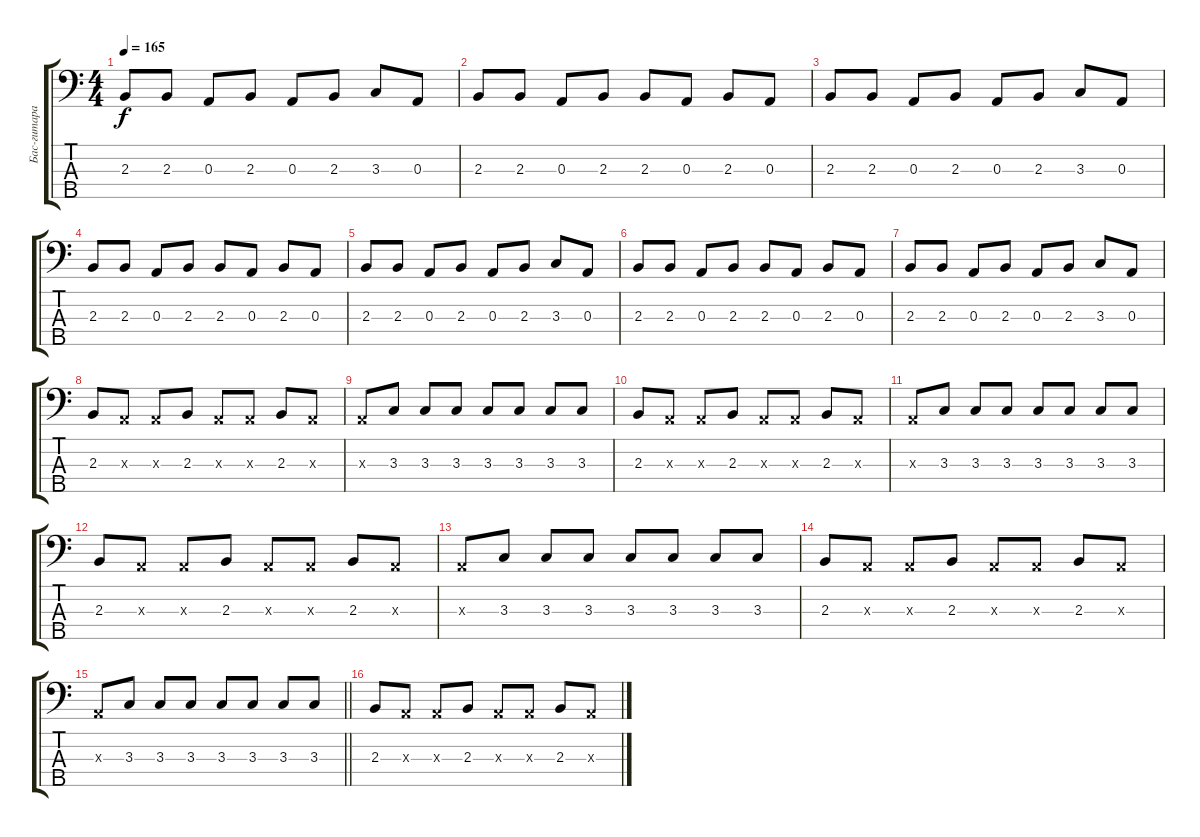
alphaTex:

\track ("Бас-гитара" "Бас-гитара") {instrument electricbassfinger}
\staff {score tabs}
\tuning (G2 D2 A1 E1 B0) {hide}
\ts (4 4)
\tempo 165
\clef f4
\ks c
2.3.8{dy f} 2.3.8 0.3.8 2.3.8 0.3.8 2.3.8 3.3.8 0.3.8 |
2.3.8 2.3.8 0.3.8 2.3.8 2.3.8 0.3.8 2.3.8 0.3.8 |
2.3.8 2.3.8 0.3.8 2.3.8 0.3.8 2.3.8 3.3.8 0.3.8 |
2.3.8 2.3.8 0.3.8 2.3.8 2.3.8 0.3.8 2.3.8 0.3.8 |
2.3.8 2.3.8 0.3.8 2.3.8 0.3.8 2.3.8 3.3.8 0.3.8 |
2.3.8 2.3.8 0.3.8 2.3.8 2.3.8 0.3.8 2.3.8 0.3.8 |
2.3.8 2.3.8 0.3.8 2.3.8 0.3.8 2.3.8 3.3.8 0.3.8 |
2.3.8 0.3{x}.8 0.3{x}.8 2.3.8 0.3{x}.8 0.3{x}.8 2.3.8 0.3{x}.8 |
0.3{x}.8 3.3.8 3.3.8 3.3.8 3.3.8 3.3.8 3.3.8 3.3.8 |
2.3.8 0.3{x}.8 0.3{x}.8 2.3.8 0.3{x}.8 0.3{x}.8 2.3.8 0.3{x}.8 |
0.3{x}.8 3.3.8 3.3.8 3.3.8 3.3.8 3.3.8 3.3.8 3.3.8 |
2.3.8 0.3{x}.8 0.3{x}.8 2.3.8 0.3{x}.8 0.3{x}.8 2.3.8 0.3{x}.8 |
0.3{x}.8 3.3.8 3.3.8 3.3.8 3.3.8 3.3.8 3.3.8 3.3.8 |
2.3.8 0.3{x}.8 0.3{x}.8 2.3.8 0.3{x}.8 0.3{x}.8 2.3.8 0.3{x}.8 |
\barLineRight lightlight
0.3{x}.8 3.3.8 3.3.8 3.3.8 3.3.8 3.3.8 3.3.8 3.3.8 |
2.3.8 0.3{x}.8 0.3{x}.8 2.3.8 0.3{x}.8 0.3{x}.8 2.3.8 0.3{x}.8
